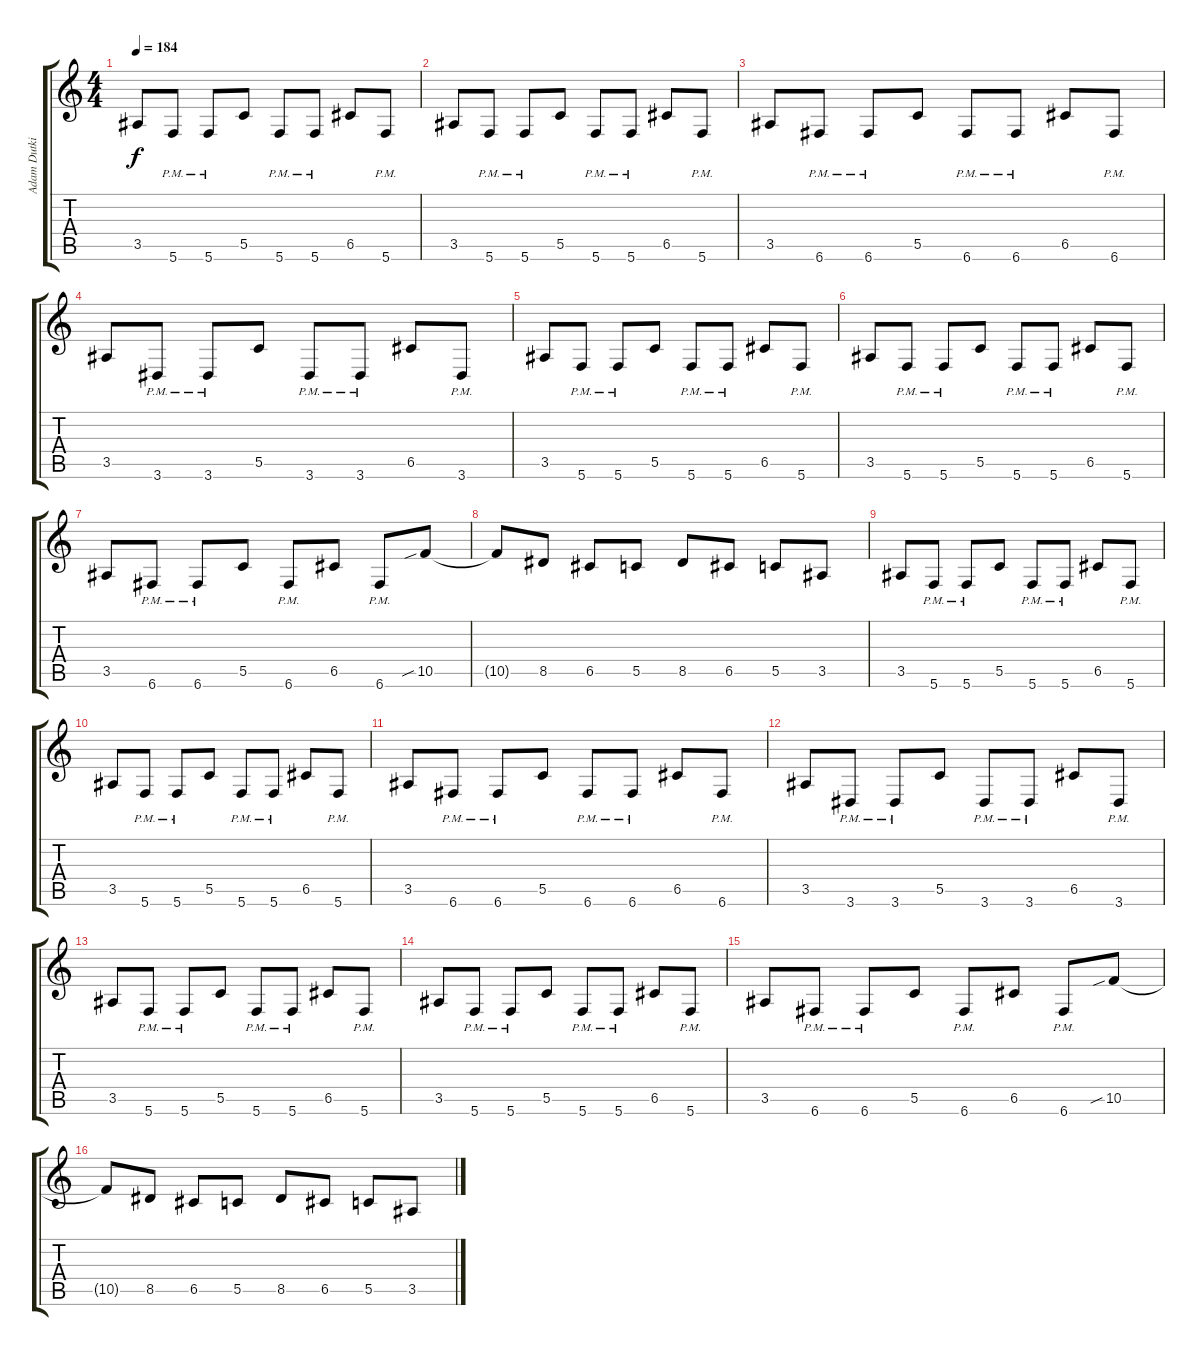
\track ("Adam Dutkiwiecz" "Adam Dutki") {instrument distortionguitar}
\staff {score tabs}
\tuning (D4 A3 F3 C3 G2 C2) {hide}
\ts (4 4)
\tempo 184
\clef g2
\ks c
3.5.8{dy f} 5.6{pm}.8 5.6{pm}.8 5.5.8 5.6{pm}.8 5.6{pm}.8 6.5.8 5.6{pm}.8 |
3.5.8 5.6{pm}.8 5.6{pm}.8 5.5.8 5.6{pm}.8 5.6{pm}.8 6.5.8 5.6{pm}.8 |
3.5.8 6.6{pm}.8 6.6{pm}.8 5.5.8 6.6{pm}.8 6.6{pm}.8 6.5.8 6.6{pm}.8 |
3.5.8 3.6{pm}.8 3.6{pm}.8 5.5.8 3.6{pm}.8 3.6{pm}.8 6.5.8 3.6{pm}.8 |
3.5.8 5.6{pm}.8 5.6{pm}.8 5.5.8 5.6{pm}.8 5.6{pm}.8 6.5.8 5.6{pm}.8 |
3.5.8 5.6{pm}.8 5.6{pm}.8 5.5.8 5.6{pm}.8 5.6{pm}.8 6.5.8 5.6{pm}.8 |
3.5.8 6.6{pm}.8 6.6{pm}.8 5.5.8 6.6{pm}.8 6.5.8 6.6{pm}.8 10.5{sib}.8 |
10.5{t}.8 8.5.8 6.5.8 5.5.8 8.5.8 6.5.8 5.5.8 3.5.8 |
3.5.8 5.6{pm}.8 5.6{pm}.8 5.5.8 5.6{pm}.8 5.6{pm}.8 6.5.8 5.6{pm}.8 |
3.5.8 5.6{pm}.8 5.6{pm}.8 5.5.8 5.6{pm}.8 5.6{pm}.8 6.5.8 5.6{pm}.8 |
3.5.8 6.6{pm}.8 6.6{pm}.8 5.5.8 6.6{pm}.8 6.6{pm}.8 6.5.8 6.6{pm}.8 |
3.5.8 3.6{pm}.8 3.6{pm}.8 5.5.8 3.6{pm}.8 3.6{pm}.8 6.5.8 3.6{pm}.8 |
3.5.8 5.6{pm}.8 5.6{pm}.8 5.5.8 5.6{pm}.8 5.6{pm}.8 6.5.8 5.6{pm}.8 |
3.5.8 5.6{pm}.8 5.6{pm}.8 5.5.8 5.6{pm}.8 5.6{pm}.8 6.5.8 5.6{pm}.8 |
3.5.8 6.6{pm}.8 6.6{pm}.8 5.5.8 6.6{pm}.8 6.5.8 6.6{pm}.8 10.5{sib}.8 |
10.5{t}.8 8.5.8 6.5.8 5.5.8 8.5.8 6.5.8 5.5.8 3.5.8
